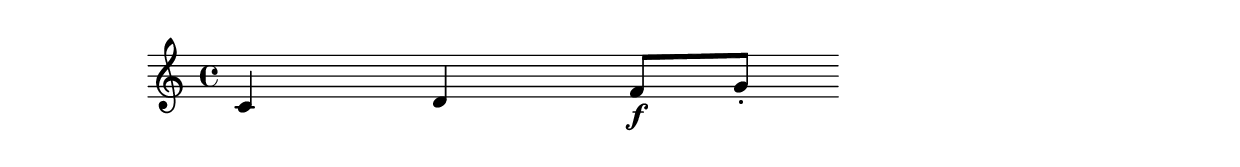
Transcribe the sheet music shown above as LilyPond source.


\header {
  texidoc = "This file gives a different result each time it is run, so
it should always show up in the output-distance testing. "

}

\version "2.14.0"


#(define time (gettimeofday))
#(define random-number
  (/ (random 100 (seed->random-state (+ (car time)
  	 			        (cdr time)))) 100.0))
  
\layout {
  line-width = #(* cm (+ 5 (* 10 random-number)))
  ragged-right = ##f
}

\relative c' { c4 d f8_\f[ g-.] }

